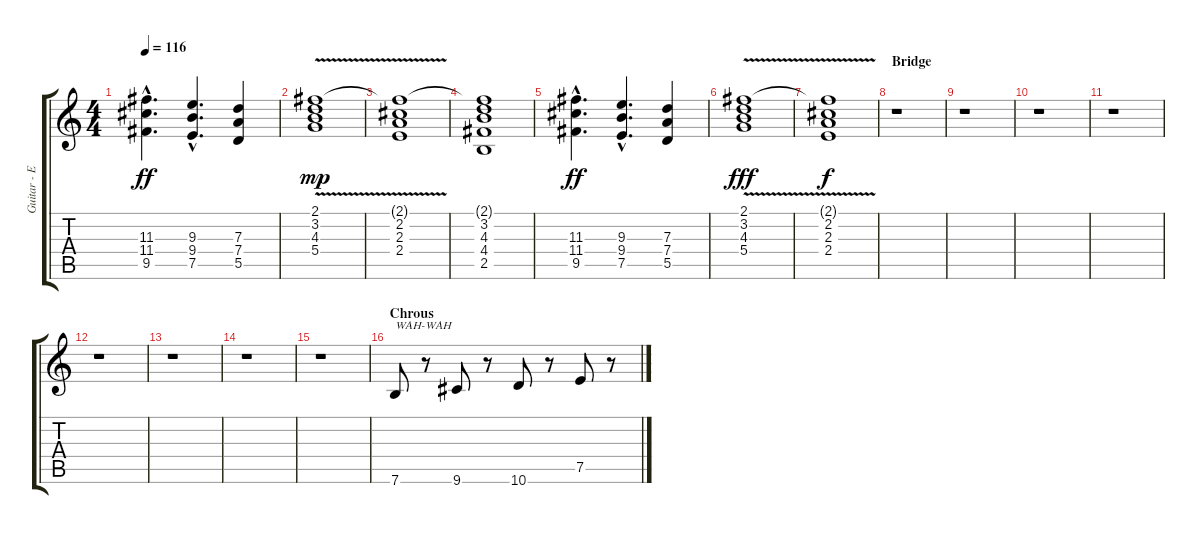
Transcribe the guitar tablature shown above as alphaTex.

\track ("Guitar - Effects" "Guitar - E") {instrument electricguitarclean}
\staff {score tabs}
\tuning (E4 B3 G3 D3 A2 E2) {hide}
\ts (4 4)
\tempo 116
\clef g2
\ks c
(11.3{hac} 11.4{hac} 9.5{hac}).4{d dy ff} (9.3{hac} 9.4{hac} 7.5{hac}).4{d} (7.3 7.4 5.5).4 |
(2.1{v} 3.2 4.3 5.4).1{dy mp} |
(2.1{t} 2.2 2.3 2.4).1 |
(2.1{t} 3.2 4.3 4.4 2.5).1 |
(11.3{hac} 11.4{hac} 9.5{hac}).4{d dy ff} (9.3{hac} 9.4{hac} 7.5{hac}).4{d} (7.3 7.4 5.5).4 |
(2.1{v} 3.2 4.3 5.4).1{dy fff} |
(2.1{t} 2.2 2.3 2.4).1{dy f} |
\section ("" "Bridge")
r.1 |
r.1 |
r.1 |
r.1 |
r.1 |
r.1 |
r.1 |
r.1 |
\section ("" "Chrous")
7.6.8{txt "WAH-WAH" volume 16 instrument lead4chiff} r.8 9.6.8 r.8 10.6.8 r.8 7.5.8 r.8
